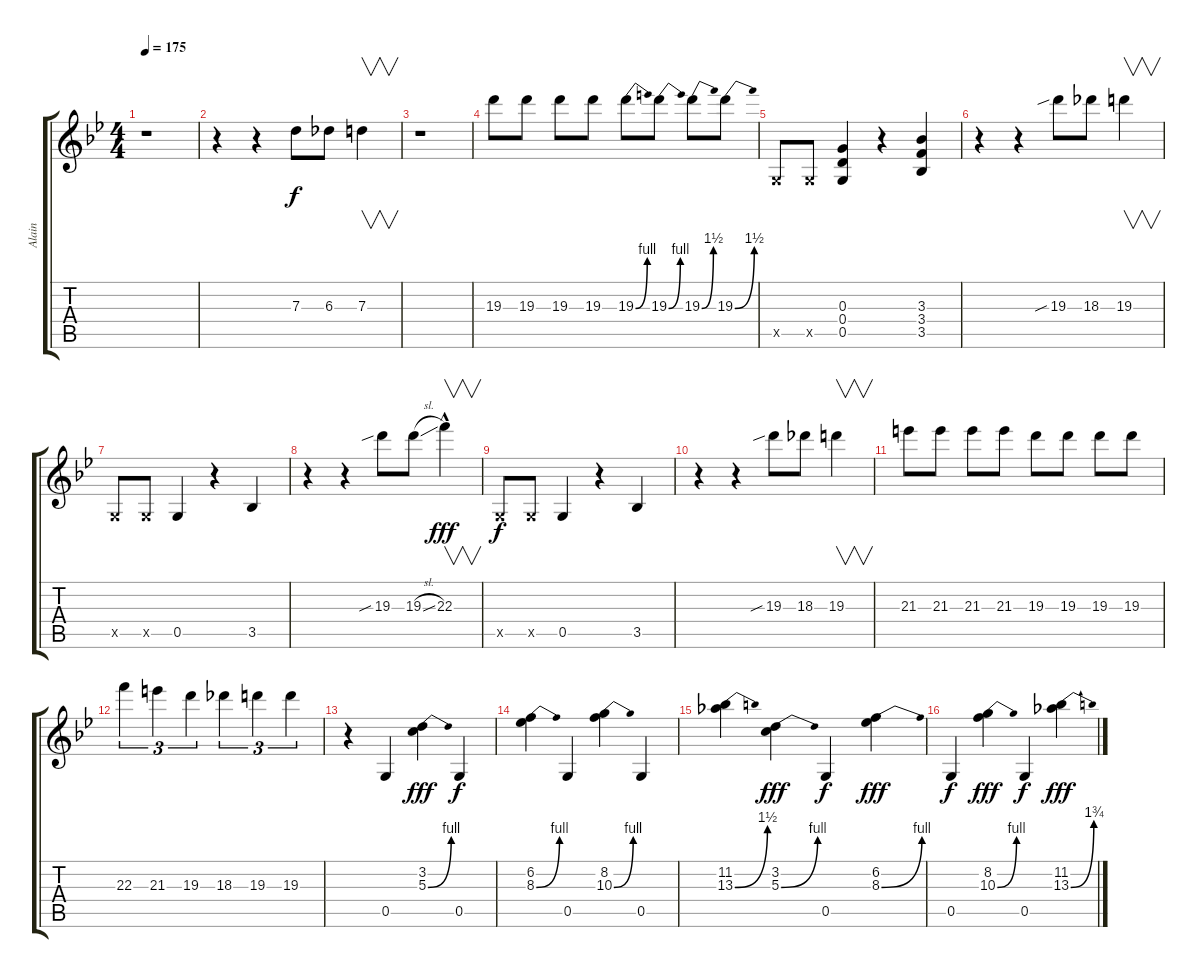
\track ("Alain" "Alain") {instrument overdrivenguitar}
\staff {score tabs}
\tuning (D4 B3 G3 D3 G2 D2) {hide}
\ts (4 4)
\tempo 175
\clef g2
\ks gminor
r.1{dy fff} |
r.4 r.4 7.3.8{dy f} 6.3.8 7.3.4{v} |
r.1 |
19.3.8 19.3.8 19.3.8 19.3.8 19.3{be (bend 0 0 60 4)}.8 19.3{be (bend 0 0 60 4)}.8 19.3{be (bend 0 0 60 6)}.8 19.3{be (bend 0 0 60 6)}.8 |
0.5{x}.8 0.5{x}.8 (0.3 0.4 0.5).4 r.4 (3.3 3.4 3.5).4 |
r.4 r.4 19.3{sib}.8 18.3.8 19.3.4{v} |
0.5{x}.8 0.5{x}.8 0.5.4 r.4 3.5.4 |
r.4 r.4 19.3{sib}.8 19.3{sl}.8 22.3{hac}.4{v dy fff} |
0.5{x}.8{dy f} 0.5{x}.8 0.5.4 r.4 3.5.4 |
r.4 r.4 19.3{sib}.8 18.3.8 19.3.4{v} |
21.3.8 21.3.8 21.3.8 21.3.8 19.3.8 19.3.8 19.3.8 19.3.8 |
22.3.4{tu (3 2)} 21.3.4{tu (3 2)} 19.3.4{tu (3 2)} 18.3.4{tu (3 2)} 19.3.4{tu (3 2)} 19.3.4{tu (3 2)} |
r.4 0.5.4 (3.2 5.3{be (bend 0 0 60 4)}).4{dy fff} 0.5.4{dy f} |
(6.2 8.3{be (bend 0 0 60 4)}).4 0.5.4 (8.2 10.3{be (bend 0 0 60 4)}).4 0.5.4 |
(11.2 13.3{be (bend 0 0 60 6)}).4 (3.2 5.3{be (bend 0 0 60 4)}).4{dy fff} 0.5.4{dy f} (6.2 8.3{be (bend 0 0 60 4)}).4{dy fff} |
0.5.4{dy f} (8.2 10.3{be (bend 0 0 60 4)}).4{dy fff} 0.5.4{dy f} (11.2 13.3{be (bend 0 0 60 7)}).4{dy fff}
